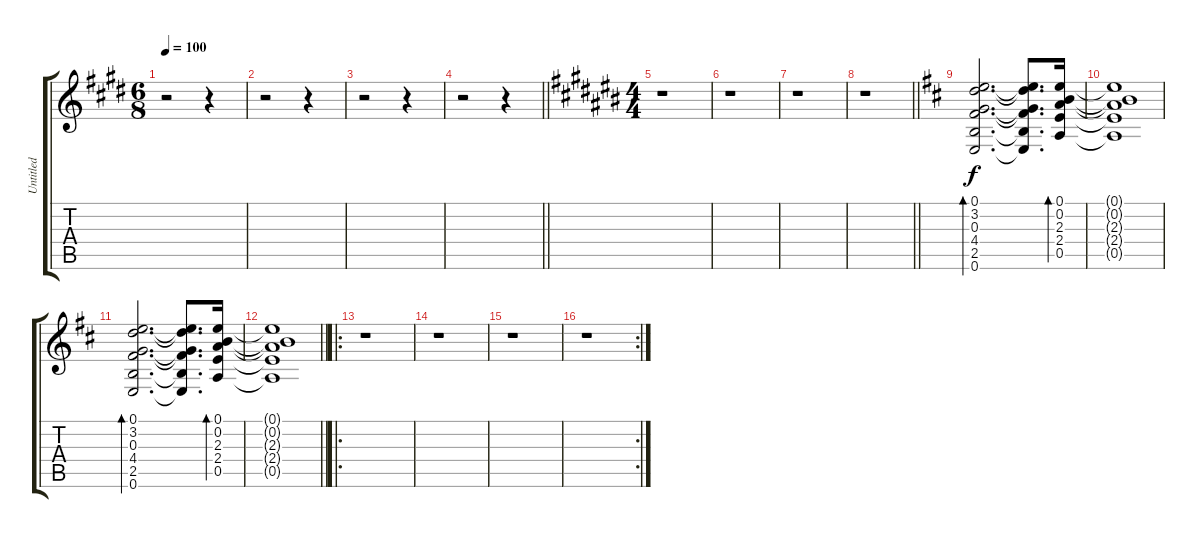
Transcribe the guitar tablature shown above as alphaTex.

\track ("Untitled" "Untitled") {instrument electricguitarclean}
\staff {score tabs}
\tuning (E4 B3 G3 D3 A2 E2) {hide}
\ts (6 8)
\tempo 100
\clef g2
\ks e
r.2{dy f} r.4 |
\ks c#minor
r.2 r.4 |
r.2 r.4 |
\barLineRight lightlight
r.2 r.4 |
\ts (4 4)
\ks c#
r.1 |
\ks a#minor
r.1 |
\ks c#
r.1 |
\barLineRight lightlight
\ks a#minor
r.1 |
\ks d
(0.1 3.2 0.3 4.4 2.5 0.6).2{d bd 30} (0.1{t} 3.2{t} 0.3{t} 4.4{t} 2.5{t} 0.6{t}).8{d} (0.1 0.2 2.3 2.4 0.5).16{bd 30} |
(0.1{t} 0.2{t} 2.3{t} 2.4{t} 0.5{t}).1 |
(0.1 3.2 0.3 4.4 2.5 0.6).2{d bd 30} (0.1{t} 3.2{t} 0.3{t} 4.4{t} 2.5{t} 0.6{t}).8{d} (0.1 0.2 2.3 2.4 0.5).16{bd 30} |
\barLineRight lightlight
(0.1{t} 0.2{t} 2.3{t} 2.4{t} 0.5{t}).1 |
\ro
r.1 |
r.1 |
r.1 |
\rc 2
r.1
